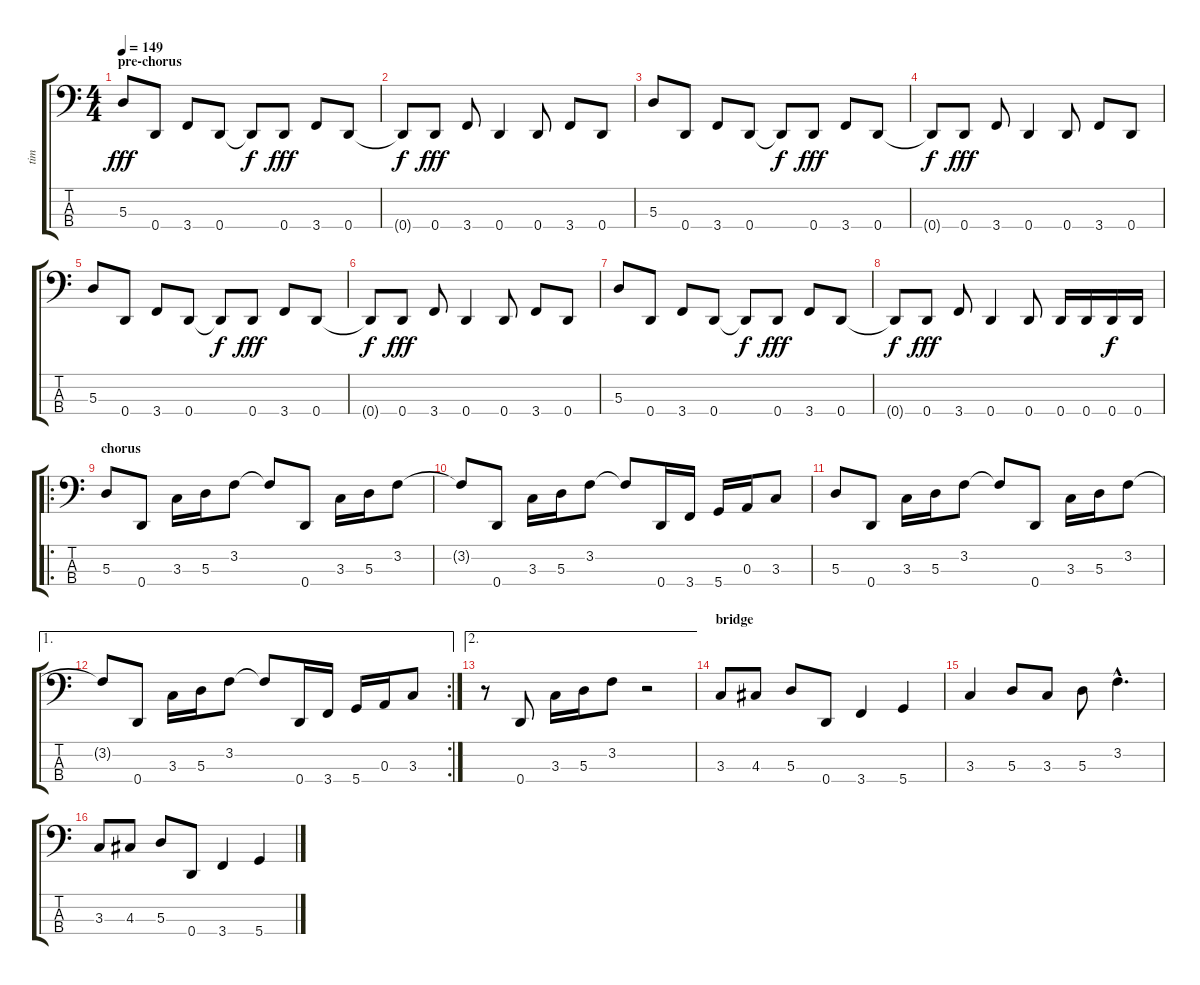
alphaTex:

\track ("tim" "tim") {instrument electricbassfinger}
\staff {score tabs}
\tuning (G2 D2 A1 D1) {hide}
\ts (4 4)
\section ("" "pre-chorus")
\tempo 149
\clef f4
\ks c
5.3.8{dy fff volume 16} 0.4.8 3.4.8 0.4.8 0.4{t}.8{dy f} 0.4.8{dy fff} 3.4.8 0.4.8 |
0.4{t}.8{dy f} 0.4.8{dy fff} 3.4.8 0.4.4 0.4.8 3.4.8 0.4.8 |
5.3.8 0.4.8 3.4.8 0.4.8 0.4{t}.8{dy f} 0.4.8{dy fff} 3.4.8 0.4.8 |
0.4{t}.8{dy f} 0.4.8{dy fff} 3.4.8 0.4.4 0.4.8 3.4.8 0.4.8 |
5.3.8 0.4.8 3.4.8 0.4.8 0.4{t}.8{dy f} 0.4.8{dy fff} 3.4.8 0.4.8 |
0.4{t}.8{dy f} 0.4.8{dy fff} 3.4.8 0.4.4 0.4.8 3.4.8 0.4.8 |
5.3.8 0.4.8 3.4.8 0.4.8 0.4{t}.8{dy f} 0.4.8{dy fff} 3.4.8 0.4.8 |
0.4{t}.8{dy f} 0.4.8{dy fff} 3.4.8 0.4.4 0.4.8 0.4.16 0.4.16 0.4.16{dy f} 0.4.16 |
\ro
\section ("" "chorus")
5.3.8 0.4.8 3.3.16 5.3.16 3.2.8 3.2{t}.8 0.4.8 3.3.16 5.3.16 3.2.8 |
3.2{t}.8 0.4.8 3.3.16 5.3.16 3.2.8 3.2{t}.8 0.4.16 3.4.16 5.4.16 0.3.16 3.3.8 |
5.3.8 0.4.8 3.3.16 5.3.16 3.2.8 3.2{t}.8 0.4.8 3.3.16 5.3.16 3.2.8 |
\ae 1
\rc 2
3.2{t}.8 0.4.8 3.3.16 5.3.16 3.2.8 3.2{t}.8 0.4.16 3.4.16 5.4.16 0.3.16 3.3.8 |
\ae 2
r.8 0.4.8 3.3.16 5.3.16 3.2.8 r.2 |
\section ("" "bridge")
3.3.8 4.3.8 5.3.8 0.4.8 3.4.4 5.4.4 |
3.3.4 5.3.8 3.3.8 5.3.8 3.2{hac}.4{d} |
3.3.8 4.3.8 5.3.8 0.4.8 3.4.4 5.4.4
